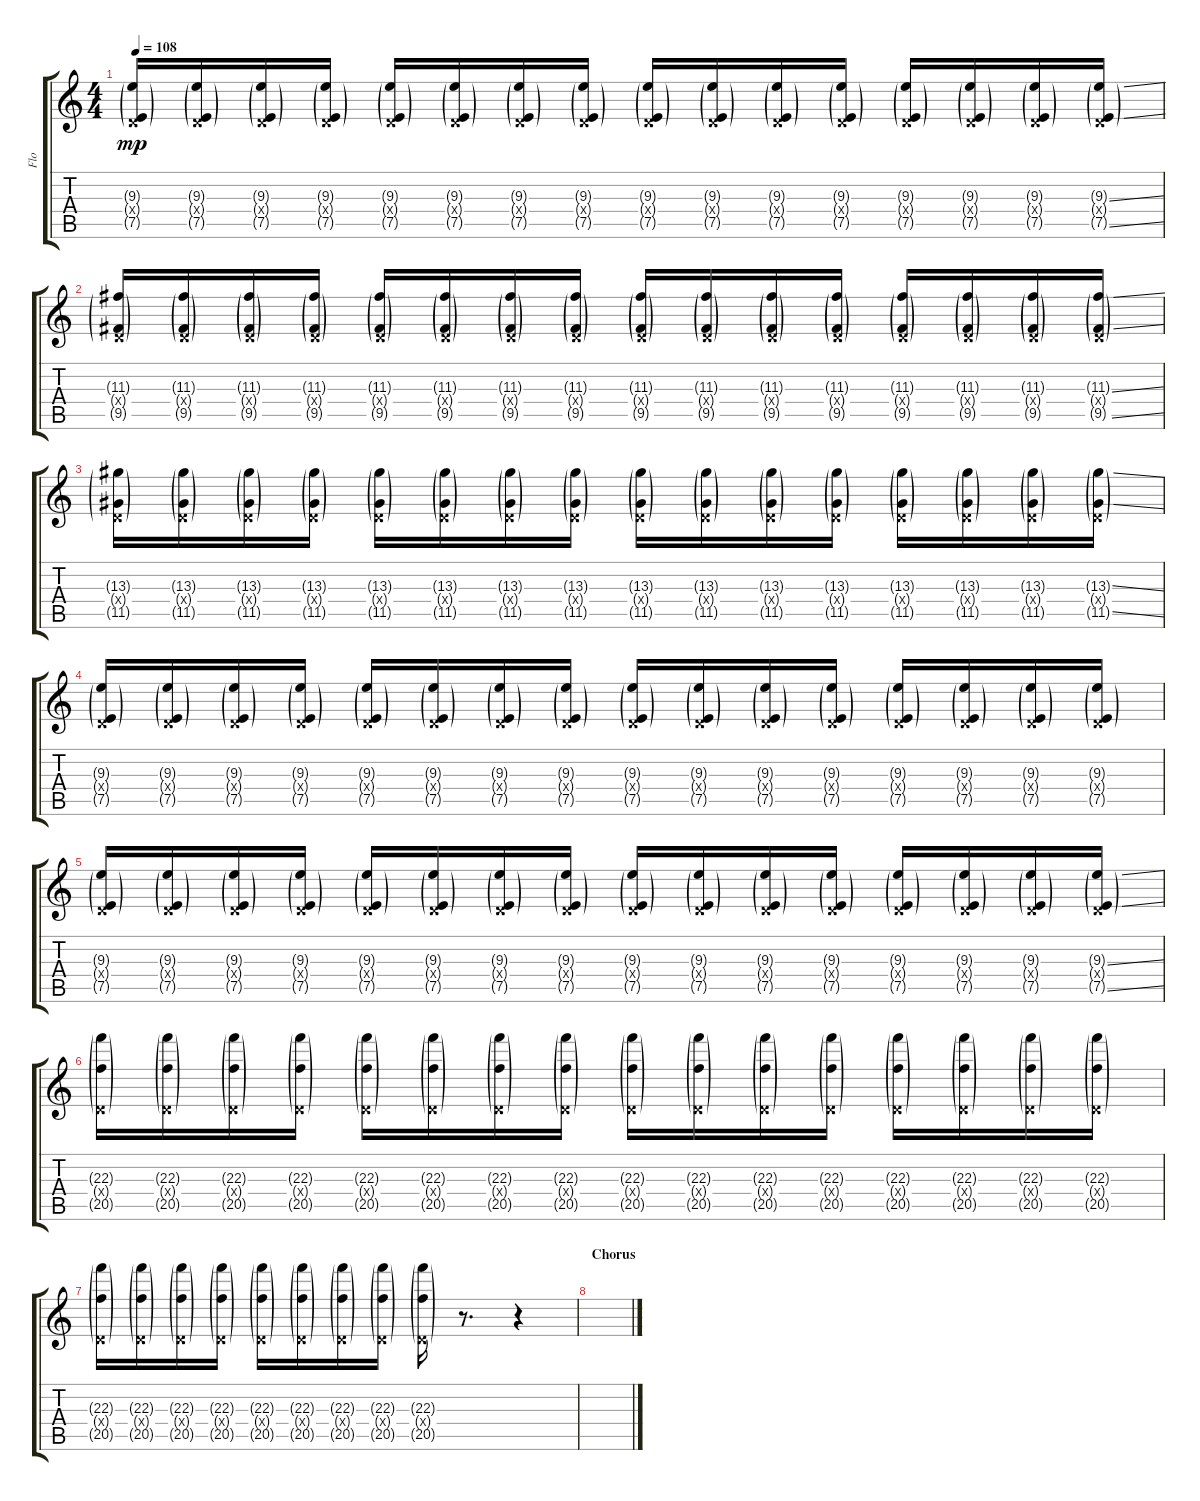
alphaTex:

\track ("Flo" "Flo") {instrument distortionguitar}
\staff {score tabs}
\tuning (E4 B3 G3 D3 A2 E2) {hide}
\ts (4 4)
\tempo 108
\clef g2
\ks c
(9.3{g} 0.4{g x} 7.5{g}).16{dy mp} (9.3{g} 0.4{g x} 7.5{g}).16 (9.3{g} 0.4{g x} 7.5{g}).16 (9.3{g} 0.4{g x} 7.5{g}).16 (9.3{g} 0.4{g x} 7.5{g}).16 (9.3{g} 0.4{g x} 7.5{g}).16 (9.3{g} 0.4{g x} 7.5{g}).16 (9.3{g} 0.4{g x} 7.5{g}).16 (9.3{g} 0.4{g x} 7.5{g}).16 (9.3{g} 0.4{g x} 7.5{g}).16 (9.3{g} 0.4{g x} 7.5{g}).16 (9.3{g} 0.4{g x} 7.5{g}).16 (9.3{g} 0.4{g x} 7.5{g}).16 (9.3{g} 0.4{g x} 7.5{g}).16 (9.3{g} 0.4{g x} 7.5{g}).16 (9.3{ss g} 0.4{g x} 7.5{ss g}).16 |
(11.3{g} 0.4{g x} 9.5{g}).16 (11.3{g} 0.4{g x} 9.5{g}).16 (11.3{g} 0.4{g x} 9.5{g}).16 (11.3{g} 0.4{g x} 9.5{g}).16 (11.3{g} 0.4{g x} 9.5{g}).16 (11.3{g} 0.4{g x} 9.5{g}).16 (11.3{g} 0.4{g x} 9.5{g}).16 (11.3{g} 0.4{g x} 9.5{g}).16 (11.3{g} 0.4{g x} 9.5{g}).16 (11.3{g} 0.4{g x} 9.5{g}).16 (11.3{g} 0.4{g x} 9.5{g}).16 (11.3{g} 0.4{g x} 9.5{g}).16 (11.3{g} 0.4{g x} 9.5{g}).16 (11.3{g} 0.4{g x} 9.5{g}).16 (11.3{g} 0.4{g x} 9.5{g}).16 (11.3{ss g} 0.4{g x} 9.5{ss g}).16 |
(13.3{g} 0.4{g x} 11.5{g}).16 (13.3{g} 0.4{g x} 11.5{g}).16 (13.3{g} 0.4{g x} 11.5{g}).16 (13.3{g} 0.4{g x} 11.5{g}).16 (13.3{g} 0.4{g x} 11.5{g}).16 (13.3{g} 0.4{g x} 11.5{g}).16 (13.3{g} 0.4{g x} 11.5{g}).16 (13.3{g} 0.4{g x} 11.5{g}).16 (13.3{g} 0.4{g x} 11.5{g}).16 (13.3{g} 0.4{g x} 11.5{g}).16 (13.3{g} 0.4{g x} 11.5{g}).16 (13.3{g} 0.4{g x} 11.5{g}).16 (13.3{g} 0.4{g x} 11.5{g}).16 (13.3{g} 0.4{g x} 11.5{g}).16 (13.3{g} 0.4{g x} 11.5{g}).16 (13.3{ss g} 0.4{g x} 11.5{ss g}).16 |
(9.3{g} 0.4{g x} 7.5{g}).16 (9.3{g} 0.4{g x} 7.5{g}).16 (9.3{g} 0.4{g x} 7.5{g}).16 (9.3{g} 0.4{g x} 7.5{g}).16 (9.3{g} 0.4{g x} 7.5{g}).16 (9.3{g} 0.4{g x} 7.5{g}).16 (9.3{g} 0.4{g x} 7.5{g}).16 (9.3{g} 0.4{g x} 7.5{g}).16 (9.3{g} 0.4{g x} 7.5{g}).16 (9.3{g} 0.4{g x} 7.5{g}).16 (9.3{g} 0.4{g x} 7.5{g}).16 (9.3{g} 0.4{g x} 7.5{g}).16 (9.3{g} 0.4{g x} 7.5{g}).16 (9.3{g} 0.4{g x} 7.5{g}).16 (9.3{g} 0.4{g x} 7.5{g}).16 (9.3{g} 0.4{g x} 7.5{g}).16 |
(9.3{g} 0.4{g x} 7.5{g}).16 (9.3{g} 0.4{g x} 7.5{g}).16 (9.3{g} 0.4{g x} 7.5{g}).16 (9.3{g} 0.4{g x} 7.5{g}).16 (9.3{g} 0.4{g x} 7.5{g}).16 (9.3{g} 0.4{g x} 7.5{g}).16 (9.3{g} 0.4{g x} 7.5{g}).16 (9.3{g} 0.4{g x} 7.5{g}).16 (9.3{g} 0.4{g x} 7.5{g}).16 (9.3{g} 0.4{g x} 7.5{g}).16 (9.3{g} 0.4{g x} 7.5{g}).16 (9.3{g} 0.4{g x} 7.5{g}).16 (9.3{g} 0.4{g x} 7.5{g}).16 (9.3{g} 0.4{g x} 7.5{g}).16 (9.3{g} 0.4{g x} 7.5{g}).16 (9.3{ss g} 0.4{g x} 7.5{ss g}).16 |
(22.3{g} 0.4{g x} 20.5{g}).16 (22.3{g} 0.4{g x} 20.5{g}).16 (22.3{g} 0.4{g x} 20.5{g}).16 (22.3{g} 0.4{g x} 20.5{g}).16 (22.3{g} 0.4{g x} 20.5{g}).16 (22.3{g} 0.4{g x} 20.5{g}).16 (22.3{g} 0.4{g x} 20.5{g}).16 (22.3{g} 0.4{g x} 20.5{g}).16 (22.3{g} 0.4{g x} 20.5{g}).16 (22.3{g} 0.4{g x} 20.5{g}).16 (22.3{g} 0.4{g x} 20.5{g}).16 (22.3{g} 0.4{g x} 20.5{g}).16 (22.3{g} 0.4{g x} 20.5{g}).16 (22.3{g} 0.4{g x} 20.5{g}).16 (22.3{g} 0.4{g x} 20.5{g}).16 (22.3{g} 0.4{g x} 20.5{g}).16 |
(22.3{g} 0.4{g x} 20.5{g}).16 (22.3{g} 0.4{g x} 20.5{g}).16 (22.3{g} 0.4{g x} 20.5{g}).16 (22.3{g} 0.4{g x} 20.5{g}).16 (22.3{g} 0.4{g x} 20.5{g}).16 (22.3{g} 0.4{g x} 20.5{g}).16 (22.3{g} 0.4{g x} 20.5{g}).16 (22.3{g} 0.4{g x} 20.5{g}).16 (22.3{g} 0.4{g x} 20.5{g}).16 r.8{d} r.4 |
\section ("" "Chorus")
